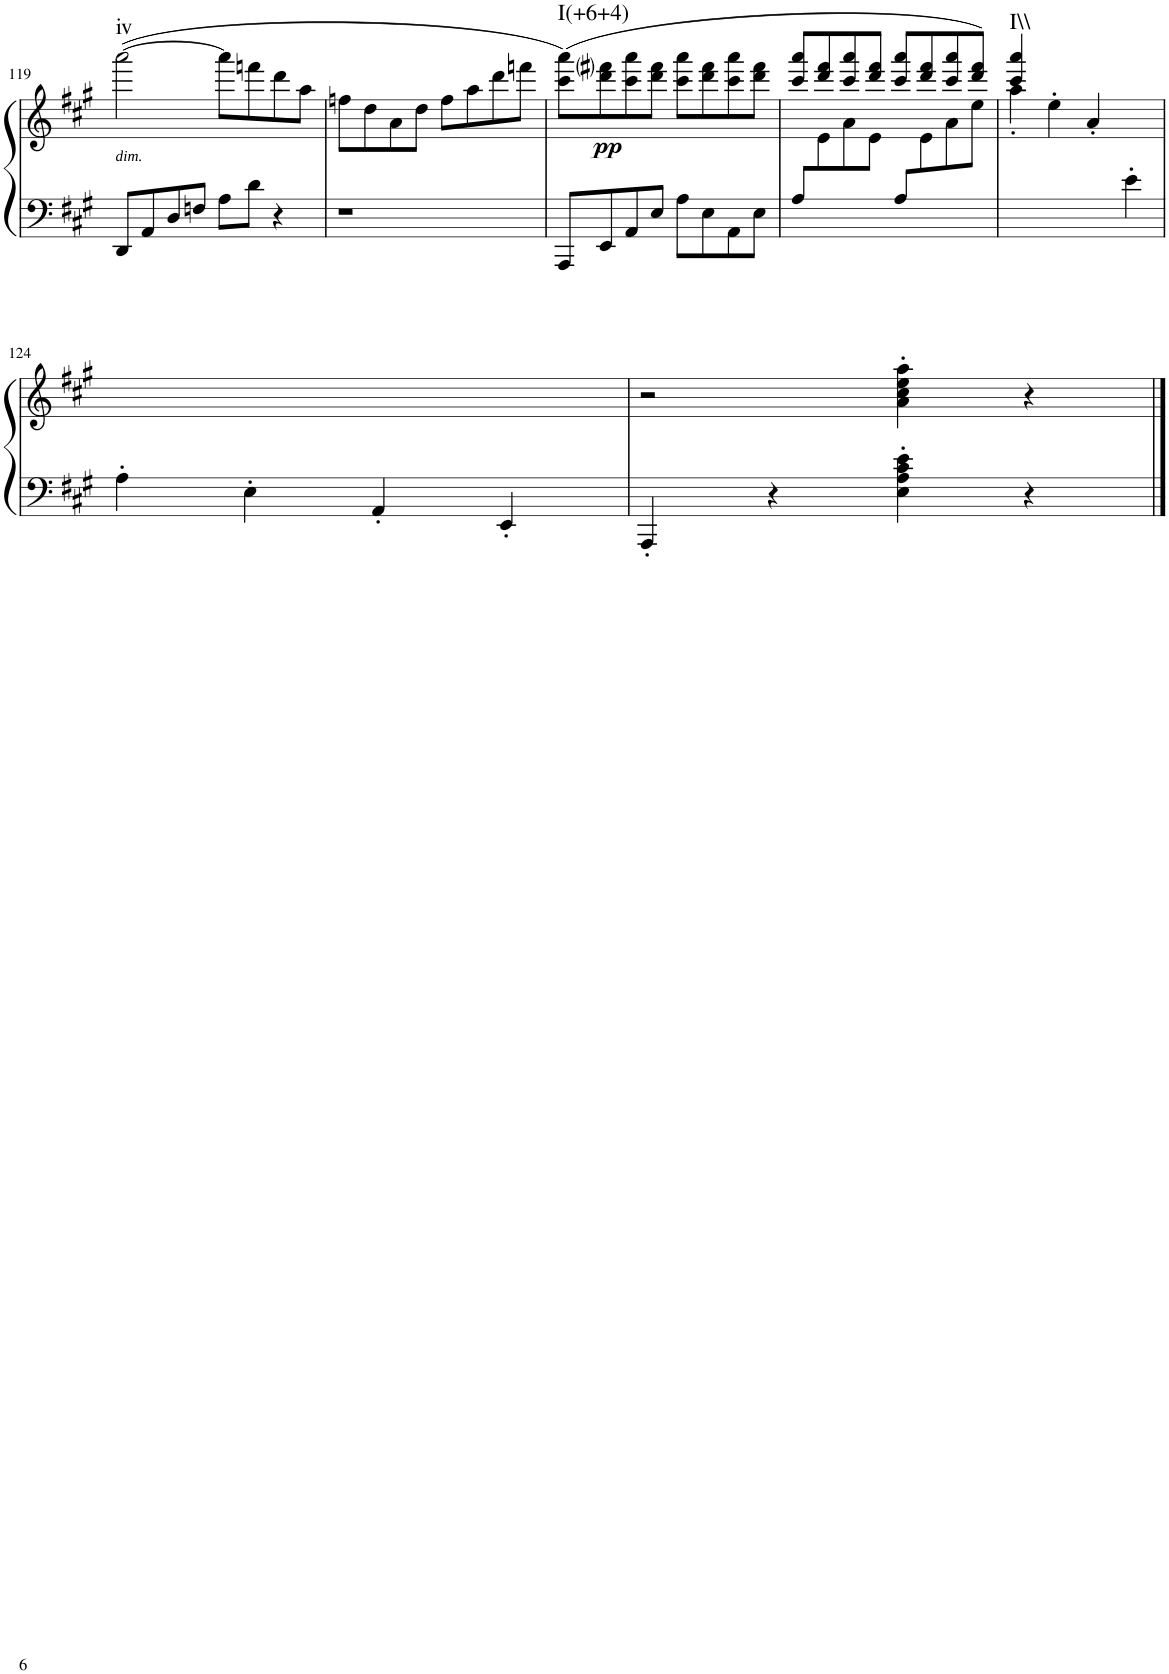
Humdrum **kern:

**kern	**kern	**dynam	**harte
*part1	*part1	*part1	*part1
*staff2	*staff1	*staff1/2	*
*I"Midi_1	*	*	*
!!LO:PB:g=z
*clefF4	*clefG2	*	*
*k[f#c#g#]	*k[f#c#g#]	*	*
*A:	*A:	*	*
*M2/2	*M2/2	*	*
*met(c|)	*met(c|)	*	*
=119	=119	=119	=119
*	*^	*	*
!LO:TX:a:i:t=dim.	!	!	!	!LO:H:kt=iv
8DD/L	([2aaa\	2ryy	.	N
8AA/	.	.	.	.
8D/	.	.	.	.
8Fn/J	.	.	.	.
8A\L	8aaa\L]	2ryy	.	.
8d\J	8fffn\	.	.	.
4r	8ddd\	.	.	.
.	8aa\J	.	.	.
=120	=120	=120	=120	=120
1r	8ffn\L	2ryy	.	.
.	8dd\	.	.	.
.	8a\	.	.	.
.	8dd\J	.	.	.
.	8ff\L	2ryy	.	.
.	8aa\	.	.	.
.	8ddd\	.	.	.
.	8fffn\J	.	.	.
=121	=121	=121	=121	=121
!	!	!	!	!LO:H:kt=I(+6+4)
8AAA/L	(8ccc#\ 8aaa\L)	2ryy	.	N
!	!	!	!LO:DY:b	!
8EE/	8ddd\ 8fff#i\	.	pp	.
8AA/	8ccc#\ 8aaa\	.	.	.
8E/J	8ddd\ 8fff#\J	.	.	.
8A\L	8ccc#\ 8aaa\L	2ryy	.	.
8E\	8ddd\ 8fff#\	.	.	.
8AA\	8ccc#\ 8aaa\	.	.	.
8E\J	8ddd\ 8fff#\J	.	.	.
=122	=122	=122	=122	=122
*	*	*^	*	*
8A/L	8ccc#/ 8aaa/L	2ryy	8ryy	.	.
4.ryy	8ddd/ 8fff#/	.	8e\	.	.
.	8ccc#/ 8aaa/	.	8a\	.	.
.	8ddd/ 8fff#/J	.	8e\J	.	.
8A/L	8ccc#/ 8aaa/L	2ryy	8ryy	.	.
4.ryy	8ddd/ 8fff#/	.	8e\	.	.
.	8ccc#/ 8aaa/	.	8a\	.	.
.	8ddd/ 8fff#/J)	.	8ee\J	.	.
=123	=123	=123	=123	=123	=123
!	!	!	!	!	!LO:H:kt=I\\
*	*	*v	*v	*	*
2ryy	4ccc#/ 4aaa/	4aa'\	.	N
.	4ee'\	4ryy	.	.
4ryy	4a'/	2ryy	.	.
4e'\	4ryy	.	.	.
!!LO:LB:g=z	!!
=124	=124	=124	=124	=124
4A'\	2ryy	2ryy	.	.
4E'\	.	.	.	.
4AA'/	2ryy	2ryy	.	.
4EE'/	.	.	.	.
=125	=125	=125	=125	=125
4AAA'/	2r	2ryy	.	.
4r	.	.	.	.
4E\' 4A\' 4c#\' 4e\'	4a\' 4cc#\' 4ee\' 4aa\'	2ryy	.	.
4r	4r	.	.	.
*	*v	*v	*	*
==	==	==	==
*-	*-	*-	*-
